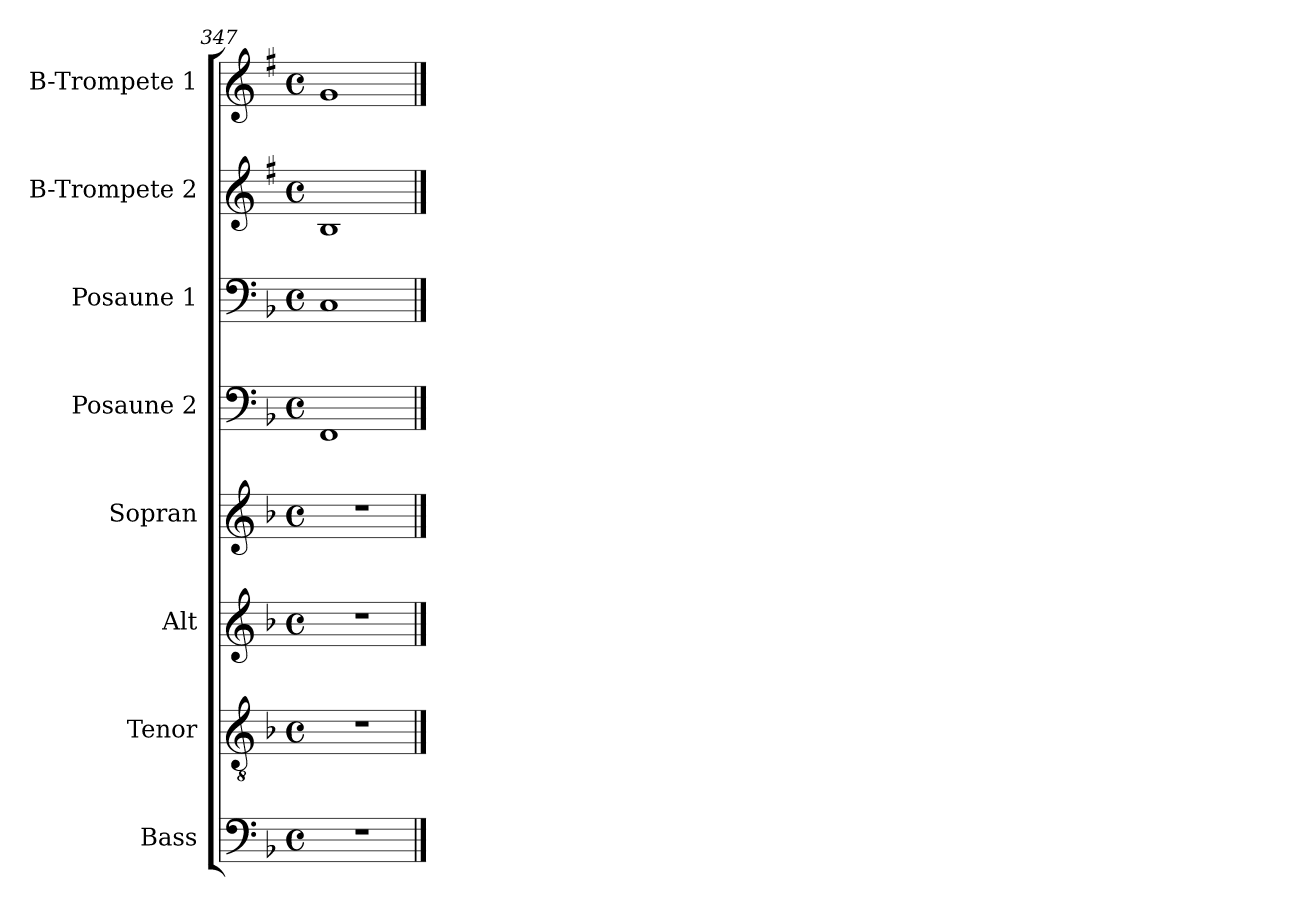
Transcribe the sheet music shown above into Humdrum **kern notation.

**kern	**kern	**kern	**kern	**kern	**kern	**kern	**kern
*part8	*part7	*part6	*part5	*part4	*part3	*part2	*part1
*staff8	*staff7	*staff6	*staff5	*staff4	*staff3	*staff2	*staff1
*I"Bass	*I"Tenor	*I"Alt	*I"Sopran	*I"Posaune 2	*I"Posaune 1	*I"B-Trompete 2	*I"B-Trompete 1
*I'B.	*I'T.	*I'A.	*I'S.	*I'Pos. 2	*I'Pos. 1	*I'B Trp. 2	*I'B Trp. 1
*clefF4	*clefGv2	*clefG2	*clefG2	*clefF4	*clefF4	*clefG2	*clefG2
*	*	*	*	*	*	*ITrd1c2	*ITrd1c2
*k[b-]	*k[b-]	*k[b-]	*k[b-]	*k[b-]	*k[b-]	*k[b-]	*k[b-]
*F:	*F:	*F:	*F:	*F:	*F:	*F:	*F:
*M4/4	*M4/4	*M4/4	*M4/4	*M4/4	*M4/4	*M4/4	*M4/4
*met(c)	*met(c)	*met(c)	*met(c)	*met(c)	*met(c)	*met(c)	*met(c)
=347	=347	=347	=347	=347	=347	=347	=347
1r	1r	1r	1r	1FF	1C	1A	1f
==	==	==	==	==	==	==	==
*-	*-	*-	*-	*-	*-	*-	*-
